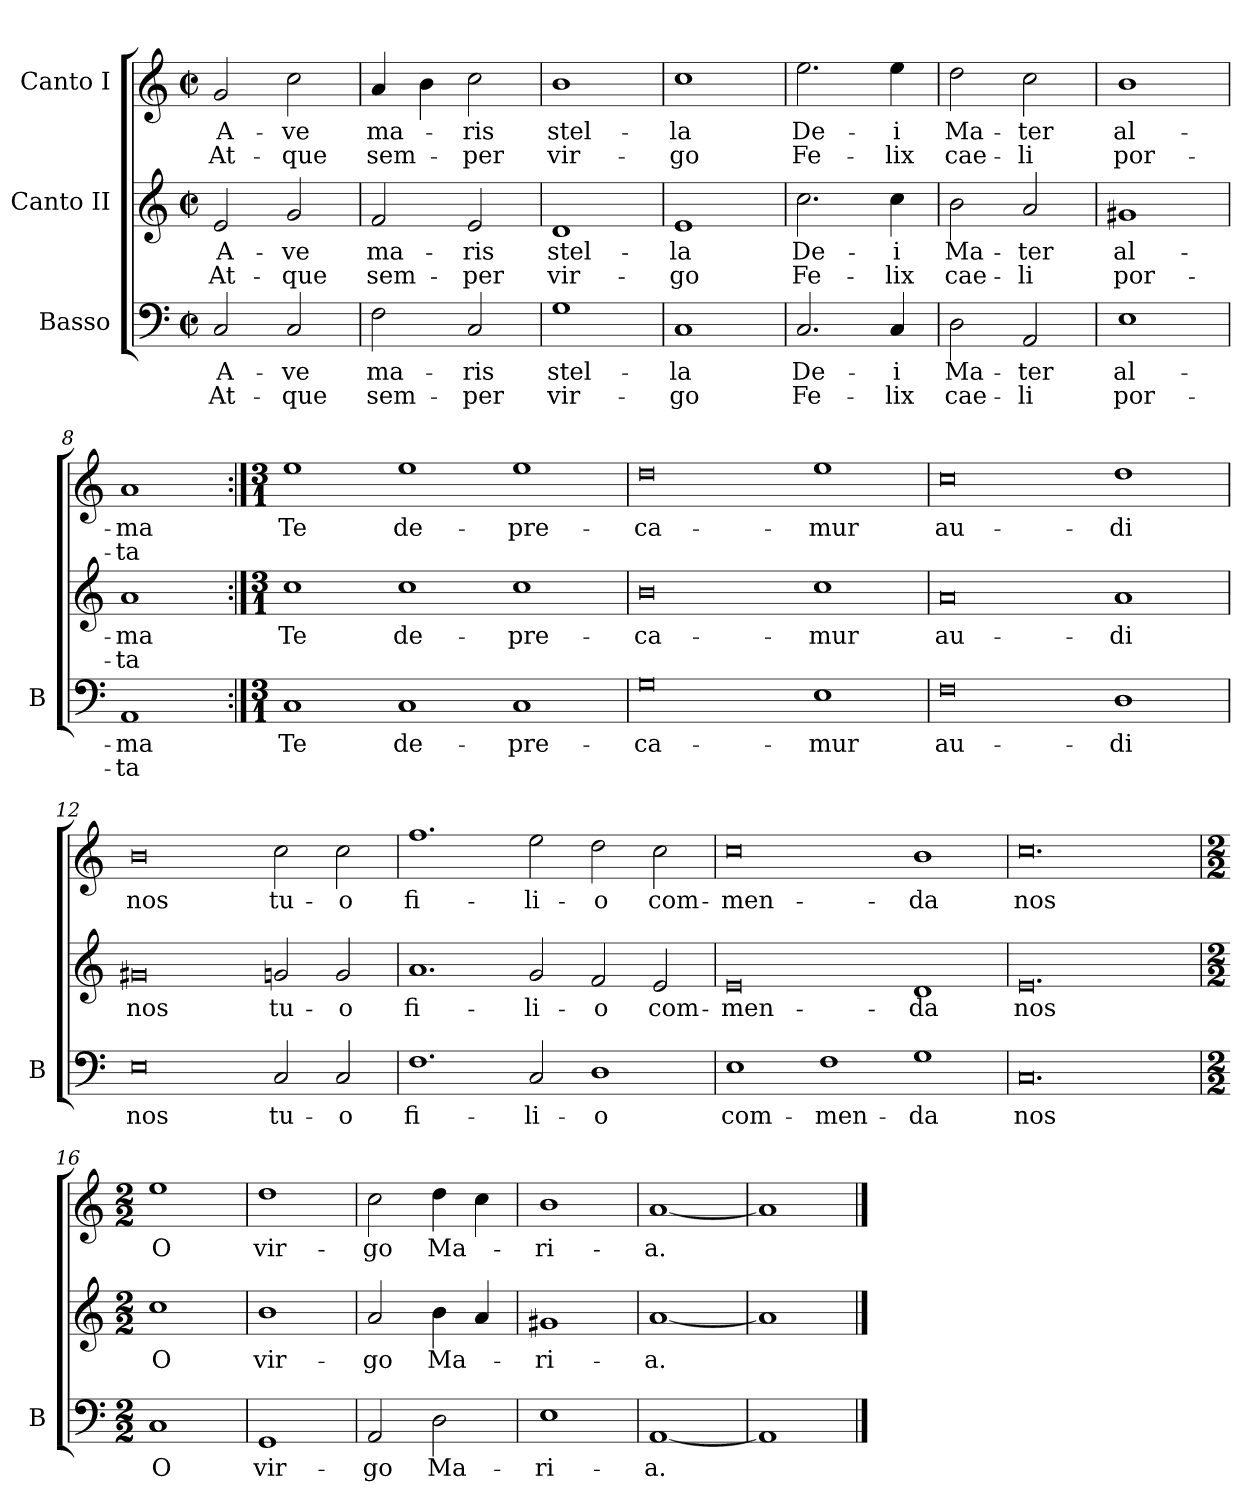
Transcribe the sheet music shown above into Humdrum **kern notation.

**kern	**text	**text	**kern	**text	**text	**kern	**text	**text
*part3	*part3	*part3	*part2	*part2	*part2	*part1	*part1	*part1
*staff3	*staff3	*staff3	*staff2	*staff2	*staff2	*staff1	*staff1	*staff1
*I"Basso	*	*	*I"Canto II	*	*	*I"Canto I	*	*
*I'B	*	*	*	*	*	*	*	*
*clefF4	*	*	*clefG2	*	*	*clefG2	*	*
*k[]	*	*	*k[]	*	*	*k[]	*	*
*M2/2	*	*	*M2/2	*	*	*M2/2	*	*
*met(c|)	*	*	*met(c|)	*	*	*met(c|)	*	*
=1	=1	=1	=1	=1	=1	=1	=1	=1
2C/	A-	At-	2e/	A-	At-	2g/	A-	At-
2C/	-ve	-que	2g/	-ve	-que	2cc\	-ve	-que
=2	=2	=2	=2	=2	=2	=2	=2	=2
2F\	ma-	sem-	2f/	ma-	sem-	4a/	ma-	sem-
.	.	.	.	.	.	4b\	.	.
2C/	-ris	-per	2e/	-ris	-per	2cc\	-ris	-per
=3	=3	=3	=3	=3	=3	=3	=3	=3
1G	stel-	vir-	1d	stel-	vir-	1b	stel-	vir-
=4	=4	=4	=4	=4	=4	=4	=4	=4
1C	-la	-go	1e	-la	-go	1cc	-la	-go
=5	=5	=5	=5	=5	=5	=5	=5	=5
2.C/	De-	Fe-	2.cc\	De-	Fe-	2.ee\	De-	Fe-
4C/	-i	-lix	4cc\	-i	-lix	4ee\	-i	-lix
=6	=6	=6	=6	=6	=6	=6	=6	=6
2D\	Ma-	cae-	2b\	Ma-	cae-	2dd\	Ma-	cae-
2AA/	-ter	-li	2a/	-ter	-li	2cc\	-ter	-li
=7	=7	=7	=7	=7	=7	=7	=7	=7
1E	al-	por-	1g#X	al-	por-	1b	al-	por-
=8	=8	=8	=8	=8	=8	=8	=8	=8
1AA	-ma	-ta	1a	-ma	-ta	1a	-ma	-ta
=9:|!	=9:|!	=9:|!	=9:|!	=9:|!	=9:|!	=9:|!	=9:|!	=9:|!
*M3/1	*	*	*M3/1	*	*	*M3/1	*	*
1C	Te	.	1cc	Te	.	1ee	Te	.
1C	de-	.	1cc	de-	.	1ee	de-	.
1C	-pre-	.	1cc	-pre-	.	1ee	-pre-	.
=10	=10	=10	=10	=10	=10	=10	=10	=10
0G	-ca-	.	0b	-ca-	.	0dd	-ca-	.
1E	-mur	.	1cc	-mur	.	1ee	-mur	.
=11	=11	=11	=11	=11	=11	=11	=11	=11
0F	au-	.	0a	au-	.	0cc	au-	.
1D	-di	.	1a	-di	.	1dd	-di	.
=12	=12	=12	=12	=12	=12	=12	=12	=12
0E	nos	.	0g#X	nos	.	0b	nos	.
2C/	tu-	.	2gn/	tu-	.	2cc\	tu-	.
2C/	-o	.	2g/	-o	.	2cc\	-o	.
=13	=13	=13	=13	=13	=13	=13	=13	=13
1.F	fi-	.	1.a	fi-	.	1.ff	fi-	.
2C/	-li-	.	2g/	-li-	.	2ee\	-li-	.
1D	-o	.	2f/	-o	.	2dd\	-o	.
.	.	.	2e/	com-	.	2cc\	com-	.
=14	=14	=14	=14	=14	=14	=14	=14	=14
1E	com-	.	0e	-men-	.	0cc	-men-	.
1F	-men-	.	.	.	.	.	.	.
1G	-da	.	1d	-da	.	1b	-da	.
=15	=15	=15	=15	=15	=15	=15	=15	=15
0.C	nos	.	0.e	nos	.	0.cc	nos	.
=16	=16	=16	=16	=16	=16	=16	=16	=16
*M2/2	*	*	*M2/2	*	*	*M2/2	*	*
1C	O	.	1cc	O	.	1ee	O	.
=17	=17	=17	=17	=17	=17	=17	=17	=17
1GG	vir-	.	1b	vir-	.	1dd	vir-	.
=18	=18	=18	=18	=18	=18	=18	=18	=18
2AA/	-go	.	2a/	-go	.	2cc\	-go	.
2D\	Ma-	.	4b\	Ma-	.	4dd\	Ma-	.
.	.	.	4a/	.	.	4cc\	.	.
=19	=19	=19	=19	=19	=19	=19	=19	=19
1E	-ri-	.	1g#X	-ri-	.	1b	-ri-	.
=20	=20	=20	=20	=20	=20	=20	=20	=20
[1AA	-a.	.	[1a	-a.	.	[1a	-a.	.
=21	=21	=21	=21	=21	=21	=21	=21	=21
1AA]	.	.	1a]	.	.	1a]	.	.
==	==	==	==	==	==	==	==	==
*-	*-	*-	*-	*-	*-	*-	*-	*-
